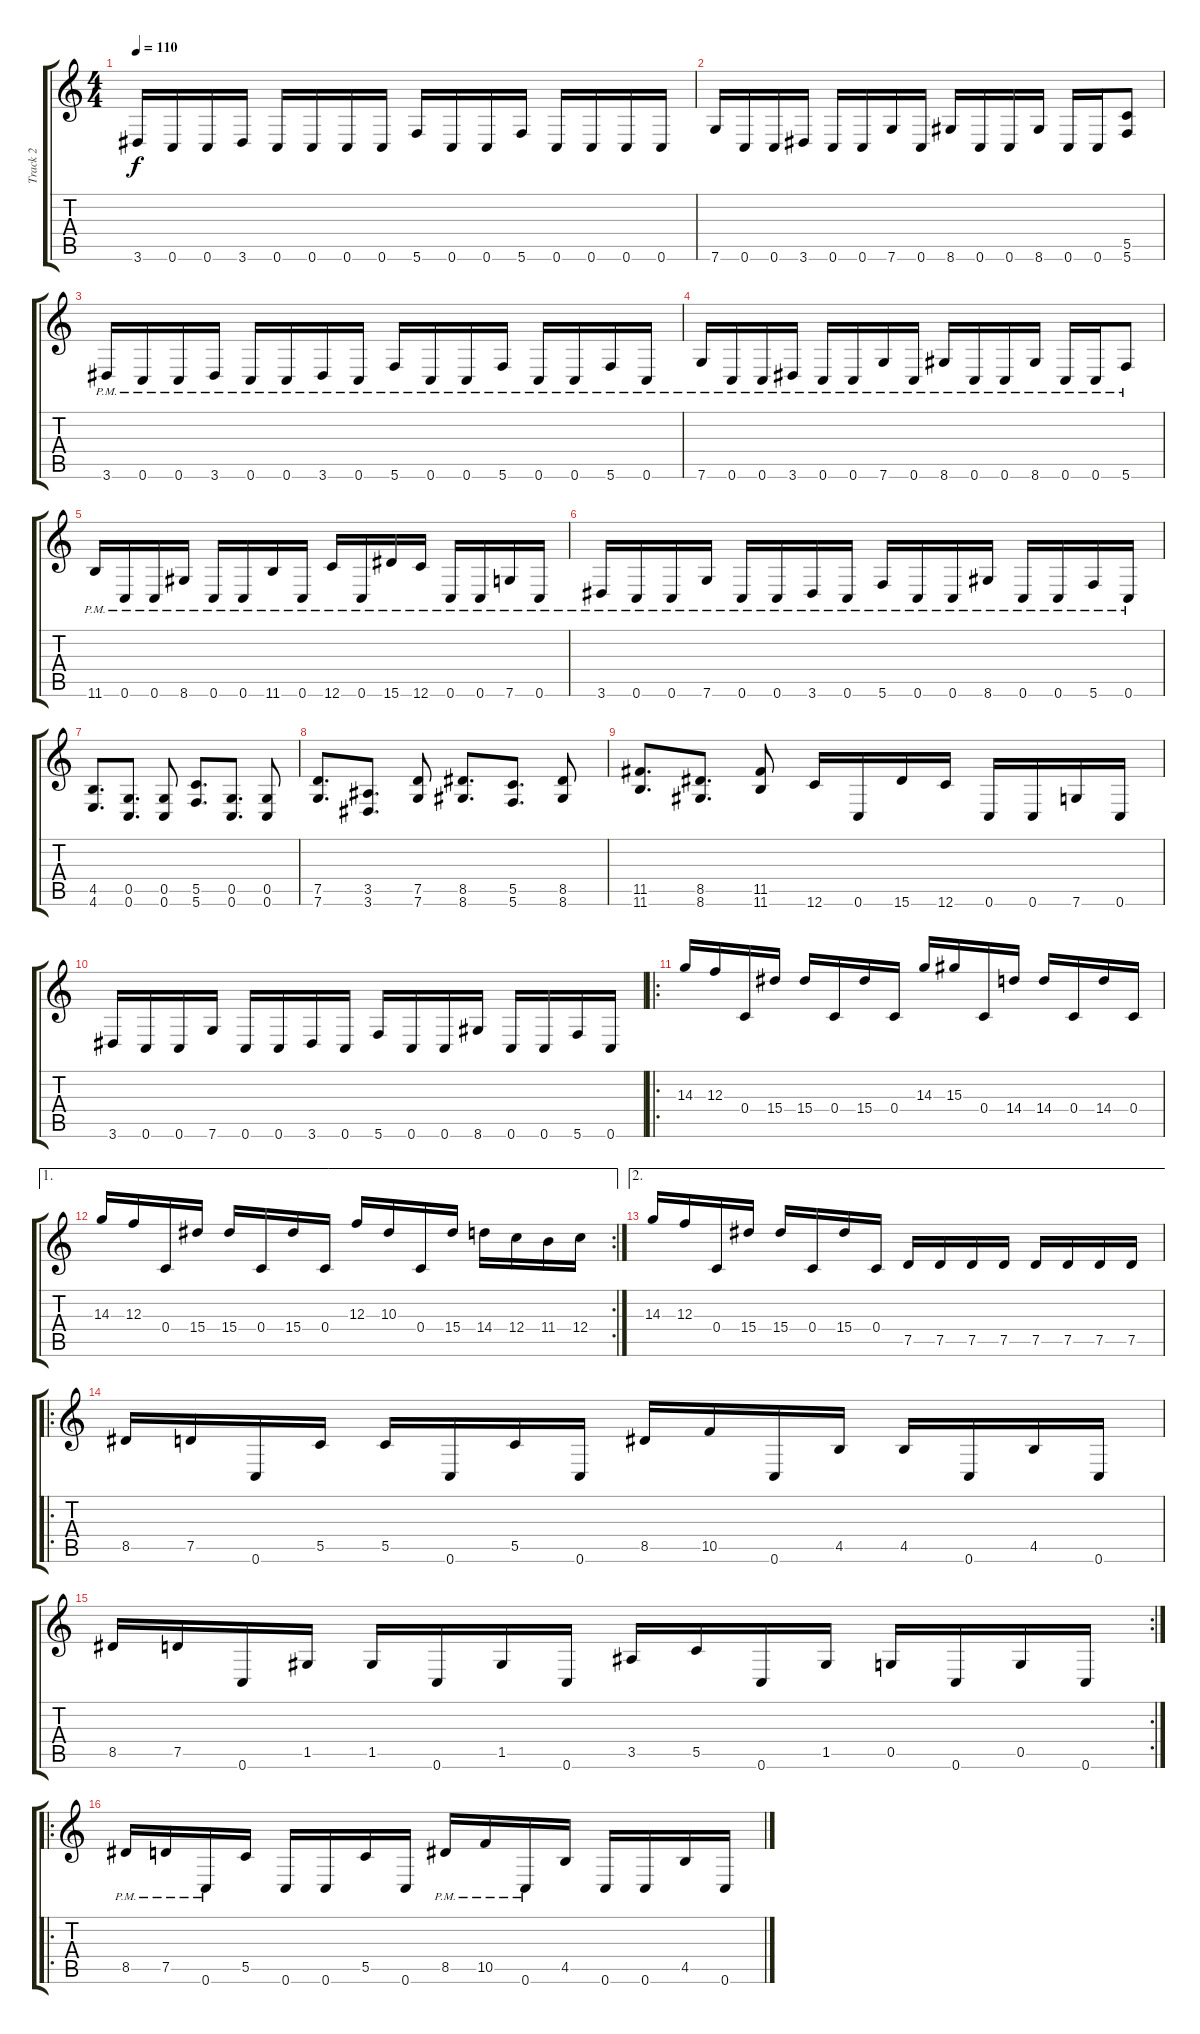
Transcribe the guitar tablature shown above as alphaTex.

\track ("Track 2" "Track 2") {instrument distortionguitar}
\staff {score tabs}
\tuning (D4 A3 F3 C3 G2 C2) {hide}
\ts (4 4)
\tempo 110
\clef g2
\ks c
3.6.16{dy f} 0.6.16 0.6.16 3.6.16 0.6.16 0.6.16 0.6.16 0.6.16 5.6.16 0.6.16 0.6.16 5.6.16 0.6.16 0.6.16 0.6.16 0.6.16 |
7.6.16 0.6.16 0.6.16 3.6.16 0.6.16 0.6.16 7.6.16 0.6.16 8.6.16 0.6.16 0.6.16 8.6.16 0.6.16 0.6.16 (5.5 5.6).8 |
3.6{pm}.16 0.6{pm}.16 0.6{pm}.16 3.6{pm}.16 0.6{pm}.16 0.6{pm}.16 3.6{pm}.16 0.6{pm}.16 5.6{pm}.16 0.6{pm}.16 0.6{pm}.16 5.6{pm}.16 0.6{pm}.16 0.6{pm}.16 5.6{pm}.16 0.6{pm}.16 |
7.6{pm}.16 0.6{pm}.16 0.6{pm}.16 3.6{pm}.16 0.6{pm}.16 0.6{pm}.16 7.6{pm}.16 0.6{pm}.16 8.6{pm}.16 0.6{pm}.16 0.6{pm}.16 8.6{pm}.16 0.6{pm}.16 0.6{pm}.16 5.6{pm}.8 |
11.6{pm}.16 0.6{pm}.16 0.6{pm}.16 8.6{pm}.16 0.6{pm}.16 0.6{pm}.16 11.6{pm}.16 0.6{pm}.16 12.6{pm}.16 0.6{pm}.16 15.6{pm}.16 12.6{pm}.16 0.6{pm}.16 0.6{pm}.16 7.6{pm}.16 0.6{pm}.16 |
3.6{pm}.16 0.6{pm}.16 0.6{pm}.16 7.6{pm}.16 0.6{pm}.16 0.6{pm}.16 3.6{pm}.16 0.6{pm}.16 5.6{pm}.16 0.6{pm}.16 0.6{pm}.16 8.6{pm}.16 0.6{pm}.16 0.6{pm}.16 5.6{pm}.16 0.6{pm}.16 |
(4.5 4.6).8{d} (0.5 0.6).8{d} (0.5 0.6).8 (5.5 5.6).8{d} (0.5 0.6).8{d} (0.5 0.6).8 |
(7.5 7.6).8{d} (3.5 3.6).8{d} (7.5 7.6).8 (8.5 8.6).8{d} (5.5 5.6).8{d} (8.5 8.6).8 |
(11.5 11.6).8{d} (8.5 8.6).8{d} (11.5 11.6).8 12.6.16 0.6.16 15.6.16 12.6.16 0.6.16 0.6.16 7.6.16 0.6.16 |
3.6.16 0.6.16 0.6.16 7.6.16 0.6.16 0.6.16 3.6.16 0.6.16 5.6.16 0.6.16 0.6.16 8.6.16 0.6.16 0.6.16 5.6.16 0.6.16 |
\ro
14.3.16 12.3.16 0.4.16 15.4.16 15.4.16 0.4.16 15.4.16 0.4.16 14.3.16 15.3.16 0.4.16 14.4.16 14.4.16 0.4.16 14.4.16 0.4.16 |
\ae 1
\rc 2
14.3.16 12.3.16 0.4.16 15.4.16 15.4.16 0.4.16 15.4.16 0.4.16 12.3.16 10.3.16 0.4.16 15.4.16 14.4.16 12.4.16 11.4.16 12.4.16 |
\ae 2
14.3.16 12.3.16 0.4.16 15.4.16 15.4.16 0.4.16 15.4.16 0.4.16 7.5.16 7.5.16 7.5.16 7.5.16 7.5.16 7.5.16 7.5.16 7.5.16 |
\ro
8.5.16 7.5.16 0.6.16 5.5.16 5.5.16 0.6.16 5.5.16 0.6.16 8.5.16 10.5.16 0.6.16 4.5.16 4.5.16 0.6.16 4.5.16 0.6.16 |
\rc 2
8.5.16 7.5.16 0.6.16 1.5.16 1.5.16 0.6.16 1.5.16 0.6.16 3.5.16 5.5.16 0.6.16 1.5.16 0.5.16 0.6.16 0.5.16 0.6.16 |
\ro
8.5{pm}.16 7.5{pm}.16 0.6{pm}.16 5.5.16 0.6.16 0.6.16 5.5.16 0.6.16 8.5{pm}.16 10.5{pm}.16 0.6{pm}.16 4.5.16 0.6.16 0.6.16 4.5.16 0.6.16
